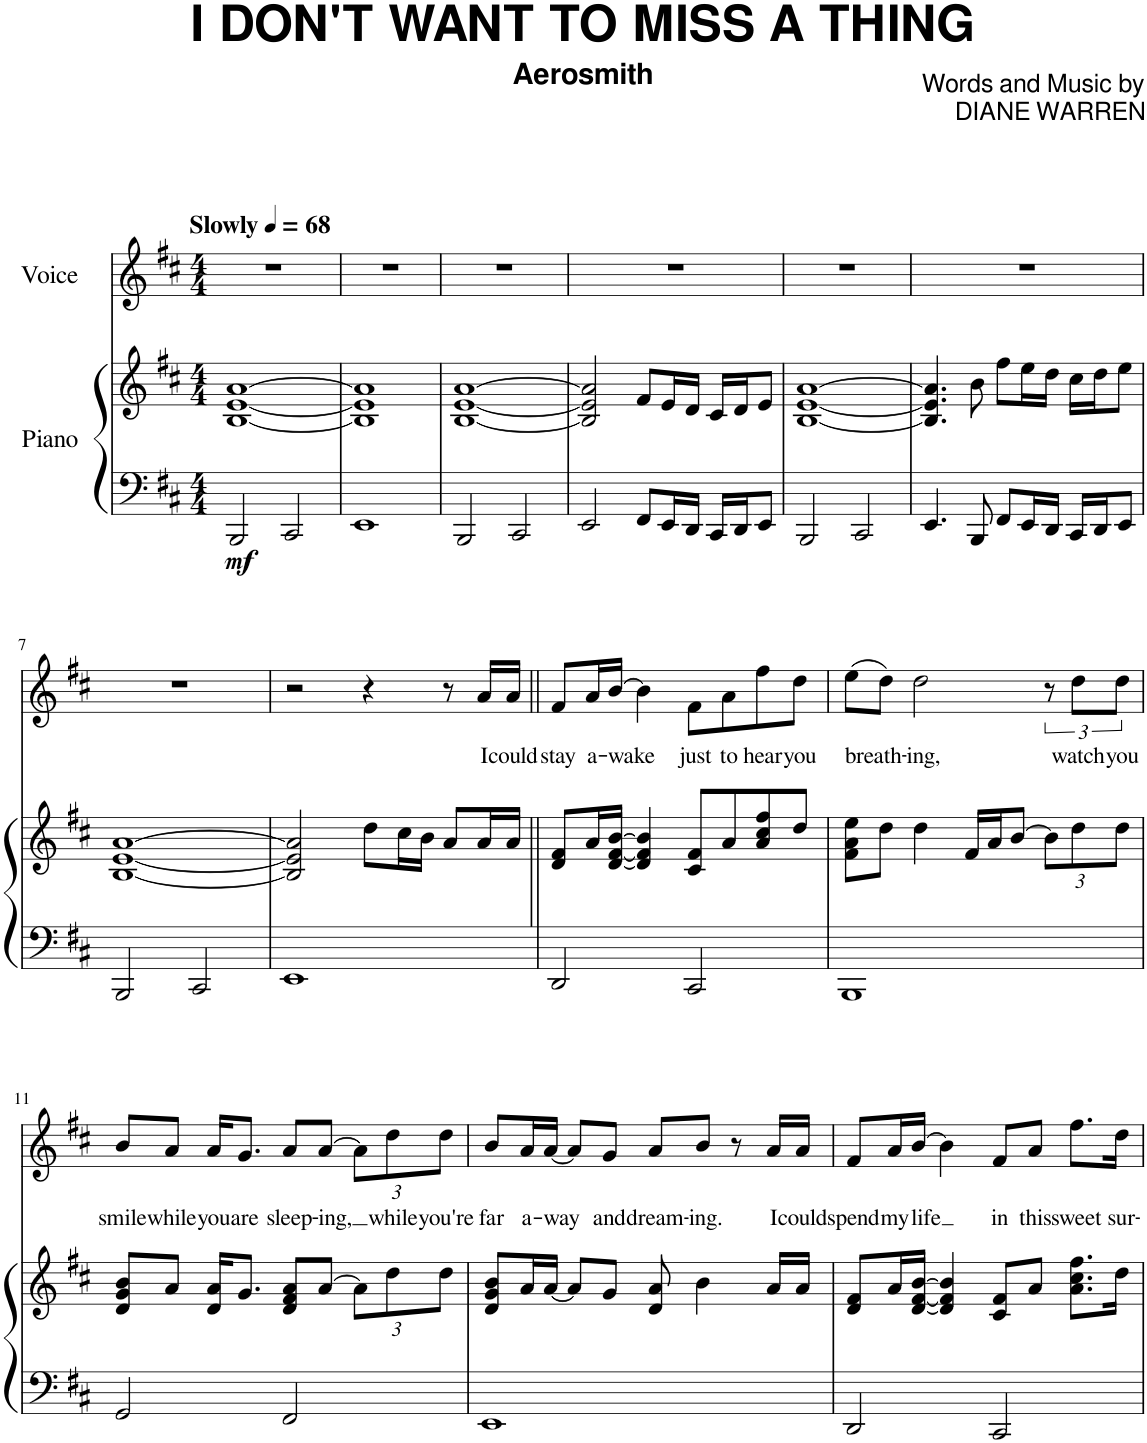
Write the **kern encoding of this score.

**kern	**kern	**dynam	**kern	**text
*part2	*part2	*part2	*part1	*part1
*staff3	*staff2	*staff2/3	*staff1	*staff1
*I"Piano	*	*	*I"Voice	*
*I'Pno	*	*	*	*
*clefF4	*clefG2	*	*clefG2	*
*k[f#c#]	*k[f#c#]	*	*k[f#c#]	*
*M4/4	*M4/4	*	*M4/4	*
*MM68	*MM68	*	*MM68	*
=1	=1	=1	=1	=1
!	!	!	!LO:TX:a:B:t=Slowly	!
!	!	!LO:DY:b=2	!	!
2BBB/	[1B [1e [1a	mf	1r	.
2CC#/	.	.	.	.
=2	=2	=2	=2	=2
1EE	1B] 1e] 1a]	.	1r	.
=3	=3	=3	=3	=3
2BBB/	[1B [1e [1a	.	1r	.
2CC#/	.	.	.	.
=4	=4	=4	=4	=4
2EE/	2B/] 2e/] 2a/]	.	1r	.
8FF#/L	8f#/L	.	.	.
16EE/L	16e/L	.	.	.
16DD/JJ	16d/JJ	.	.	.
16CC#/LL	16c#/LL	.	.	.
16DD/J	16d/J	.	.	.
8EE/J	8e/J	.	.	.
=5	=5	=5	=5	=5
2BBB/	[1B [1e [1a	.	1r	.
2CC#/	.	.	.	.
=6	=6	=6	=6	=6
4.EE/	4.B/] 4.e/] 4.a/]	.	1r	.
8BBB/	8b\	.	.	.
8FF#/L	8ff#\L	.	.	.
16EE/L	16ee\L	.	.	.
16DD/JJ	16dd\JJ	.	.	.
16CC#/LL	16cc#\LL	.	.	.
16DD/J	16dd\J	.	.	.
8EE/J	8ee\J	.	.	.
!!LO:LB:g=z
=7	=7	=7	=7	=7
2BBB/	[1B [1e [1a	.	1r	.
2CC#/	.	.	.	.
=8	=8	=8	=8	=8
1EE	2B/] 2e/] 2a/]	.	2r	.
.	8dd\L	.	4r	.
.	16cc#\L	.	.	.
.	16b\JJ	.	.	.
.	8a/L	.	8r	.
!	!	!	!	!LO:LY:b
.	16a/L	.	16a/LL	I
!	!	!	!	!LO:LY:b
.	16a/JJ	.	16a/JJ	could
=9||	=9||	=9||	=9||	=9||
!	!	!	!	!LO:LY:b
2DD/	8d/ 8f#/L	.	8f#/L	stay
!	!	!	!	!LO:LY:b
.	16a/L	.	16a/L	a-
!	!	!	!	!LO:LY:b
.	[16d/ [16f#/ [16b/JJ	.	[16b/JJ	-wake
.	4d/] 4f#/] 4b/]	.	4b\]	.
!	!	!	!	!LO:LY:b
2CC#/	8c#/ 8f#/L	.	8f#\L	just
!	!	!	!	!LO:LY:b
.	8a/	.	8a\	to
!	!	!	!	!LO:LY:b
.	8a/ 8cc#/ 8ff#/	.	8ff#\	hear
!	!	!	!	!LO:LY:b
.	8dd/J	.	8dd\J	you
=10	=10	=10	=10	=10
!	!	!	!	!LO:LY:b
1BBB	8f#\ 8a\ 8ee\L	.	(8ee\L	breath-
.	8dd\J	.	8dd\J)	.
!	!	!	!	!LO:LY:b
.	4dd\	.	2dd\	-ing,
.	16f#/LL	.	.	.
.	16a/J	.	.	.
.	[8b/J	.	.	.
*	*Xbrackettup	*	*	*
.	12b\L]	.	12r	.
!	!	!	!	!LO:LY:b
.	12dd\	.	12dd\L	watch
!	!	!	!	!LO:LY:b
.	12dd\J	.	12dd\J	you
!!LO:LB:g=z
=11	=11	=11	=11	=11
!	!	!	!	!LO:LY:b
2GG/	8d/ 8g/ 8b/L	.	8b/L	smile
!	!	!	!	!LO:LY:b
.	8a/J	.	8a/J	while
!	!	!	!	!LO:LY:b
.	16d/ 16a/KL	.	16a/KL	you
!	!	!	!	!LO:LY:b
.	8.g/J	.	8.g/J	are
!	!	!	!	!LO:LY:b
2FF#/	8d/ 8f#/ 8a/L	.	8a/L	sleep-
!	!	!	!	!LO:LY:b
.	[8a/J	.	[8a/J	-ing,
*	*	*	*Xbrackettup	*
.	12a\L]	.	12a\L]	.
!	!	!	!	!LO:LY:b
.	12dd\	.	12dd\	while
!	!	!	!	!LO:LY:b
.	12dd\J	.	12dd\J	you're
=12	=12	=12	=12	=12
!	!	!	!	!LO:LY:b
1EE	8d/ 8g/ 8b/L	.	8b/L	far
!	!	!	!	!LO:LY:b
.	16a/L	.	16a/L	a-
!	!	!	!	!LO:LY:b
.	[16a/JJ	.	[16a/JJ	-way
.	8a/L]	.	8a/L]	.
!	!	!	!	!LO:LY:b
.	8g/J	.	8g/J	and
!	!	!	!	!LO:LY:b
.	8d/ 8a/	.	8a/L	dream-
!	!	!	!	!LO:LY:b
.	4b\	.	8b/J	-ing.
.	.	.	8r	.
!	!	!	!	!LO:LY:b
.	16a/LL	.	16a/LL	I
!	!	!	!	!LO:LY:b
.	16a/JJ	.	16a/JJ	could
=13	=13	=13	=13	=13
!	!	!	!	!LO:LY:b
2DD/	8d/ 8f#/L	.	8f#/L	spend
!	!	!	!	!LO:LY:b
.	16a/L	.	16a/L	my
!	!	!	!	!LO:LY:b
.	[16d/ [16f#/ [16b/JJ	.	[16b/JJ	life
.	4d/] 4f#/] 4b/]	.	4b\]	.
!	!	!	!	!LO:LY:b
2CC#/	8c#/ 8f#/L	.	8f#/L	in
!	!	!	!	!LO:LY:b
.	8a/J	.	8a/J	this
!	!	!	!	!LO:LY:b
.	8.a\ 8.cc#\ 8.ff#\L	.	8.ff#\L	sweet
!	!	!	!	!LO:LY:b
.	16dd\Jk	.	16dd\Jk	sur-
=	=	=	=	=
*-	*-	*-	*-	*-
